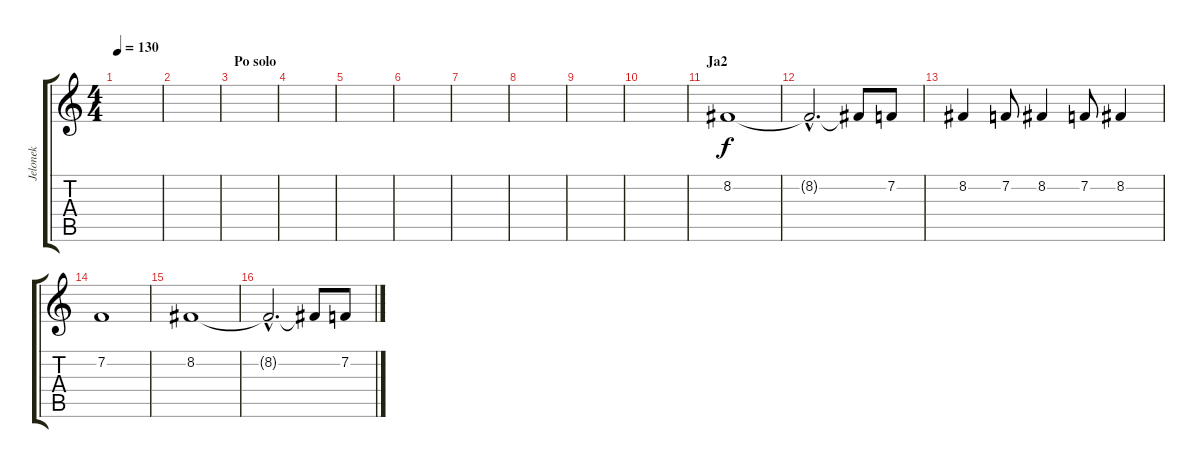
\track ("Jelonek" "Jelonek") {instrument violin}
\staff {score tabs}
\tuning (Eb4 Bb3 Gb3 Db3 Ab2 Eb2) {hide}
\ts (4 4)
\tempo 130
\clef g2
\ks c
|
|
\section ("" "Po solo")
|
|
|
|
|
|
|
|
\section ("" "Ja2")
8.2.1{volume 4 instrument viola} |
8.2{hac t}.2{d} 8.2{t}.8 7.2.8 |
8.2.4 7.2.8 8.2.4 7.2.8 8.2.4 |
7.2.1 |
8.2.1 |
8.2{hac t}.2{d} 8.2{t}.8 7.2.8
